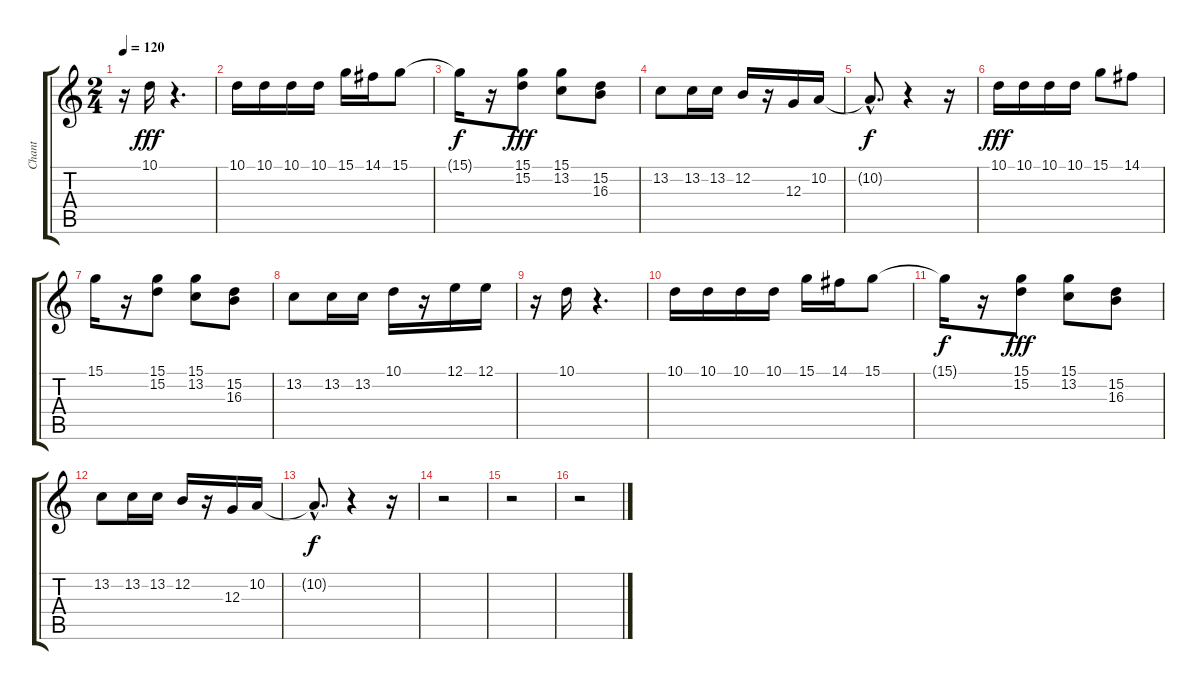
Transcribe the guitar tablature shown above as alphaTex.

\track ("Chant" "Chant") {instrument tenorsax}
\staff {score tabs}
\tuning (E4 B3 G3 D3 A2 E2) {hide}
\ts (2 4)
\tempo 120
\clef g2
\ks c
r.16{dy fff} 10.1.16 r.4{d} |
10.1.16 10.1.16 10.1.16 10.1.16 15.1.16 14.1.16 15.1.8 |
15.1{t}.16{dy f} r.16 (15.1 15.2).8{dy fff} (15.1 13.2).8 (15.2 16.3).8 |
13.2.8 13.2.16 13.2.16 12.2.16 r.16 12.3.16 10.2.16 |
10.2{hac t}.8{d dy f} r.4 r.16 |
10.1.16{dy fff} 10.1.16 10.1.16 10.1.16 15.1.8 14.1.8 |
15.1.16 r.16 (15.1 15.2).8 (15.1 13.2).8 (15.2 16.3).8 |
13.2.8 13.2.16 13.2.16 10.1.16 r.16 12.1.16 12.1.16 |
r.16 10.1.16 r.4{d} |
10.1.16 10.1.16 10.1.16 10.1.16 15.1.16 14.1.16 15.1.8 |
15.1{t}.16{dy f} r.16 (15.1 15.2).8{dy fff} (15.1 13.2).8 (15.2 16.3).8 |
13.2.8 13.2.16 13.2.16 12.2.16 r.16 12.3.16 10.2.16 |
10.2{hac t}.8{d dy f} r.4 r.16 |
r.2 |
r.2 |
r.2
